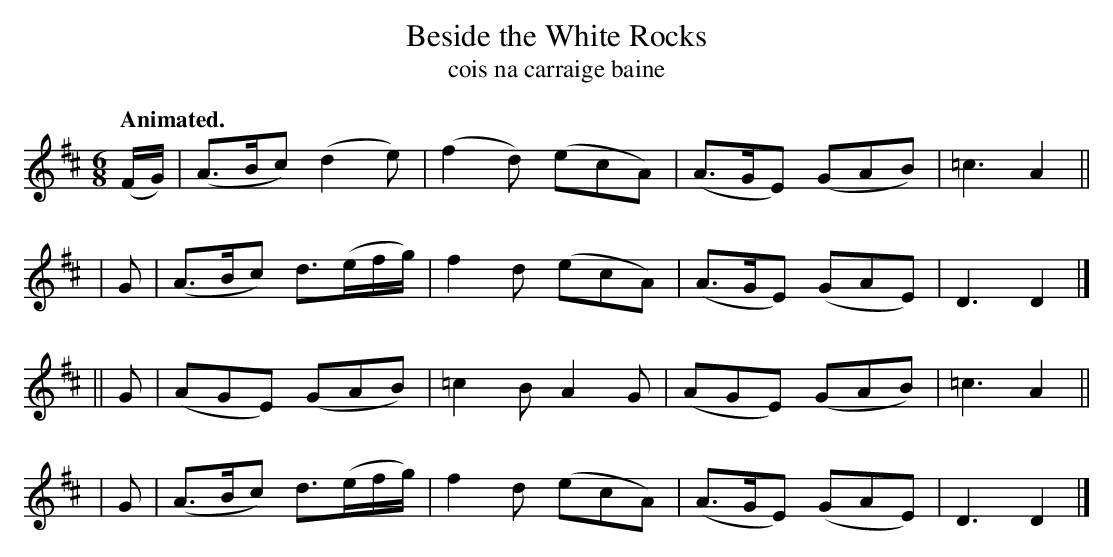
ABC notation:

X:1
T: Beside the White Rocks
T: cois na carraige baine
Q: "Animated."
M: 6/8
L: 1/8
K: D
(F/G/)| (A>Bc) (d2e)       |(f2d) (ecA) | (A>GE) (GAB) |=c3 A2 ||
|  G  | (A>Bc) d3/(e/f/g/) | f2d  (ecA) | (A>GE) (GAE) | D3 D2 |]
|| G  | (AGE) (GAB)        |=c2B   A2G  | (AGE)  (GAB) |=c3 A2 ||
|  G  | (A>Bc) d3/(e/f/g/) | f2d  (ecA) | (A>GE) (GAE) | D3 D2 |]
